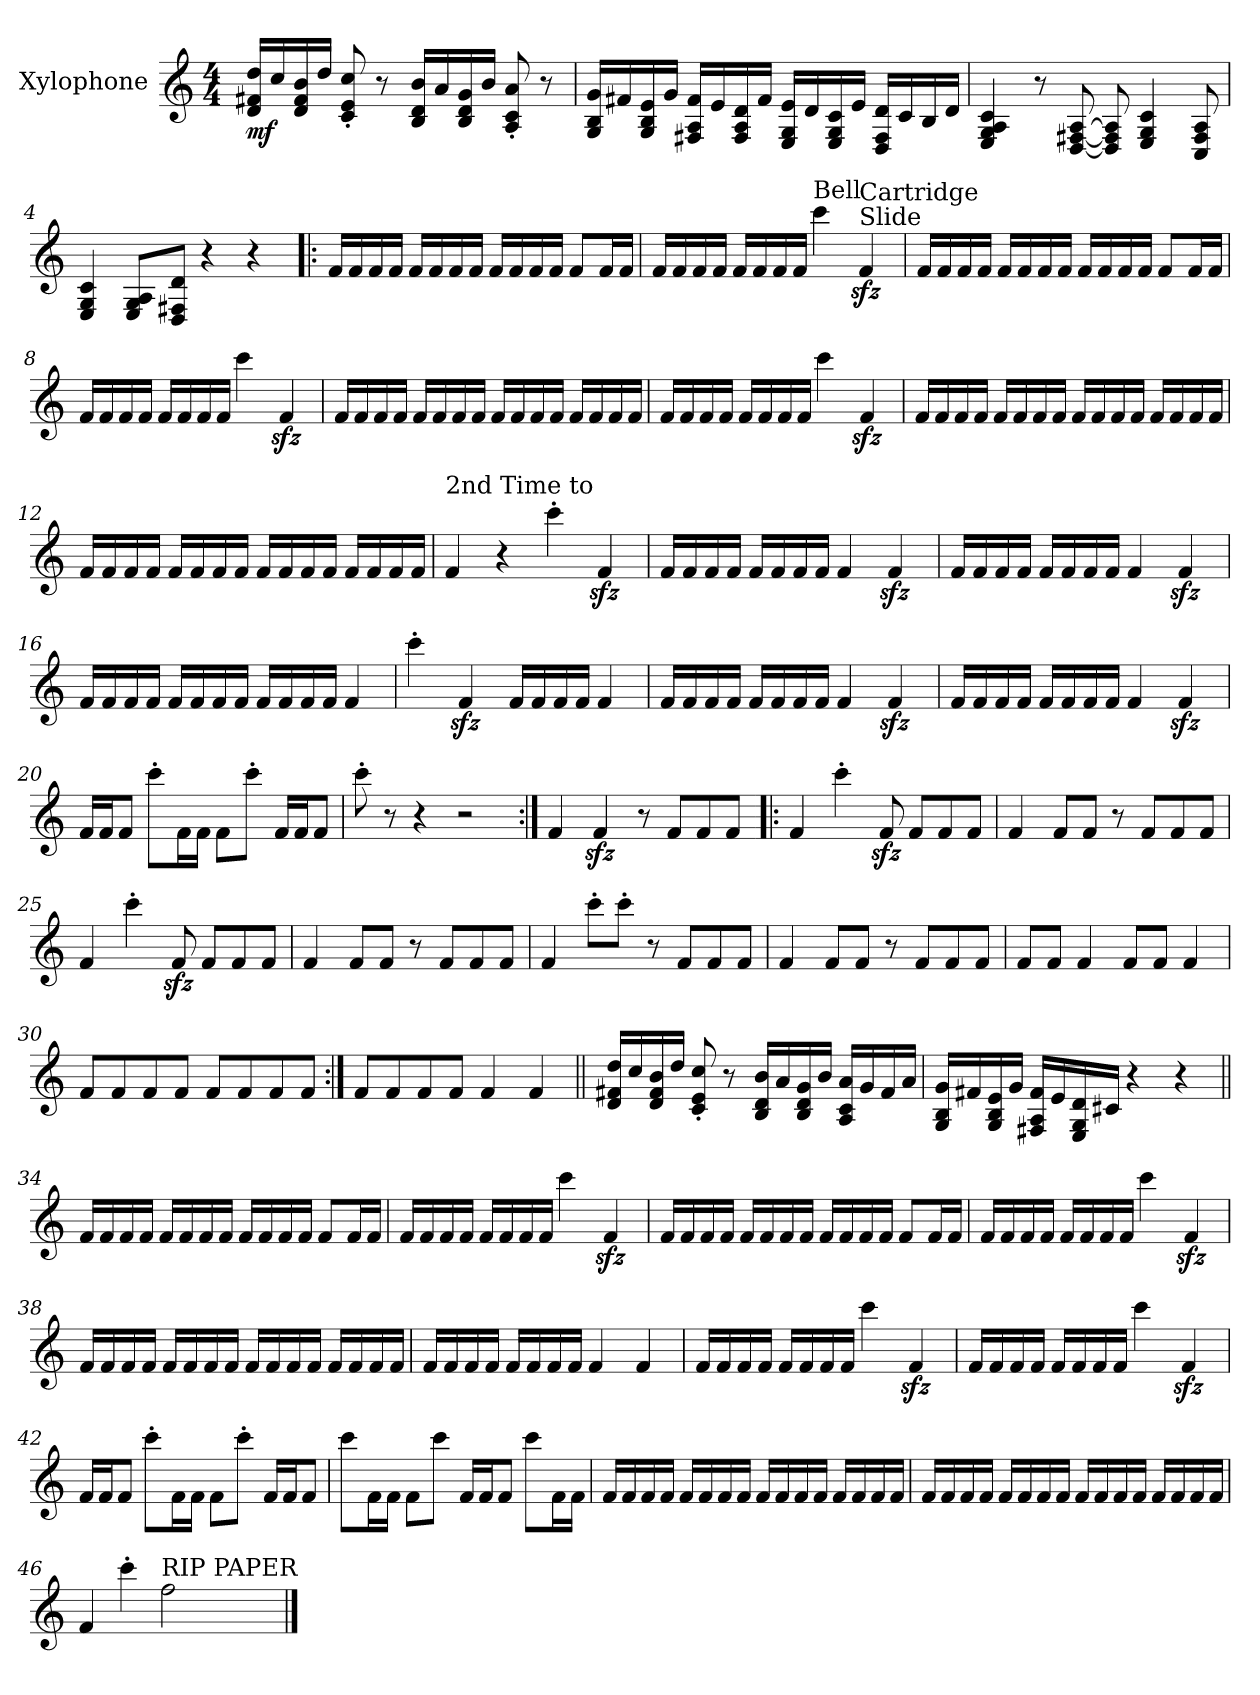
**kern	**dynam
*part1	*part1
*staff1	*staff1
*I"Xylophone	*
*I'Xyl.	*
*clefG2	*
*ITrd-7c-12	*
*k[]	*
*M4/4	*
*MM115	*
=1	=1
!	!LO:DY:b
16dd!/ 16ff#X!/ 16ddd!/LL	mf
16ccc!/	.
16dd!/ 16ff#!/ 16bb!/	.
16ddd!/JJ	.
8cc!/' 8ee!/' 8ccc!/'	.
8r	.
16b!/ 16dd!/ 16bb!/LL	.
16aa!/	.
16b!/ 16dd!/ 16gg!/	.
16bb!/JJ	.
8a!/' 8cc!/' 8aa!/'	.
8r	.
=2	=2
16g!/ 16b!/ 16gg!/LL	.
16ff#X!/	.
16g!/ 16b!/ 16ee!/	.
16gg!/JJ	.
16f#X!/ 16a!/ 16ff#!/LL	.
16ee!/	.
16f#!/ 16a!/ 16dd!/	.
16ff#!/JJ	.
16e!/ 16g!/ 16ee!/LL	.
16dd!/	.
16e!/ 16g!/ 16cc!/	.
16ee!/JJ	.
16d!/ 16f#!/ 16dd!/LL	.
16cc!/	.
16b!/	.
16dd!/JJ	.
=3	=3
4e!/ 4g!/ 4a!/ 4cc!/	.
8r	.
[8d!/ [8f#X!/ [8a!/	.
8d!/] 8f#!/] 8a!/]	.
4e!/ 4g!/ 4cc!/	.
8c!/ 8f#!/ 8a!/	.
=4	=4
4e!/ 4g!/ 4cc!/	.
8e!/ 8g!/ 8a!/L	.
8d!/ 8f#X!/ 8dd!/J	.
4r	.
4r	.
!!LO:LB:g=z
=5!|:	=5!|:
16ff/LL	.
16ff/	.
16ff/	.
16ff/JJ	.
16ff/LL	.
16ff/	.
16ff/	.
16ff/JJ	.
16ff/LL	.
16ff/	.
16ff/	.
16ff/JJ	.
8ff/L	.
16ff/L	.
16ff/JJ	.
=6	=6
16ff/LL	.
16ff/	.
16ff/	.
16ff/JJ	.
16ff/LL	.
16ff/	.
16ff/	.
16ff/JJ	.
!LO:TX:a:t=Bell	!
!	!LO:DY:b
4cccc\	other-dynamics
!LO:TX:a:t=Slide	!
!LO:TX:a:t=Cartridge	!
4ffzz<:/	.
=7	=7
16ff/LL	.
16ff/	.
16ff/	.
16ff/JJ	.
16ff/LL	.
16ff/	.
16ff/	.
16ff/JJ	.
16ff/LL	.
16ff/	.
16ff/	.
16ff/JJ	.
8ff/L	.
16ff/L	.
16ff/JJ	.
!!LO:LB:g=z
=8	=8
16ff/LL	.
16ff/	.
16ff/	.
16ff/JJ	.
16ff/LL	.
16ff/	.
16ff/	.
16ff/JJ	.
!	!LO:DY:b
4cccc\	other-dynamics
4ffzz<:/	.
=9	=9
16ff/LL	.
16ff/	.
16ff/	.
16ff/JJ	.
16ff/LL	.
16ff/	.
16ff/	.
16ff/JJ	.
16ff/LL	.
16ff/	.
16ff/	.
16ff/JJ	.
16ff/LL	.
16ff/	.
16ff/	.
16ff/JJ	.
=10	=10
16ff/LL	.
16ff/	.
16ff/	.
16ff/JJ	.
16ff/LL	.
16ff/	.
16ff/	.
16ff/JJ	.
!	!LO:DY:b
4cccc\	other-dynamics
4ffzz<:/	.
!!LO:LB:g=z
=11	=11
16ff/LL	.
16ff/	.
16ff/	.
16ff/JJ	.
16ff/LL	.
16ff/	.
16ff/	.
16ff/JJ	.
16ff/LL	.
16ff/	.
16ff/	.
16ff/JJ	.
16ff/LL	.
16ff/	.
16ff/	.
16ff/JJ	.
=12	=12
16ff/LL	.
16ff/	.
16ff/	.
16ff/JJ	.
16ff/LL	.
16ff/	.
16ff/	.
16ff/JJ	.
16ff/LL	.
16ff/	.
16ff/	.
16ff/JJ	.
16ff/LL	.
16ff/	.
16ff/	.
16ff/JJ	.
=13	=13
!LO:TX:a:t=2nd Time to	!
4ff/	.
4r	.
!	!LO:DY:b
4cccc'\	other-dynamics
4ffzz<:/	.
=14	=14
16ff/LL	.
16ff/	.
16ff/	.
16ff/JJ	.
16ff/LL	.
16ff/	.
16ff/	.
16ff/JJ	.
4ff/	.
4ffzz<:/	.
!!LO:LB:g=z
=15	=15
16ff/LL	.
16ff/	.
16ff/	.
16ff/JJ	.
16ff/LL	.
16ff/	.
16ff/	.
16ff/JJ	.
4ff/	.
4ffzz<:/	.
=16	=16
16ff/LL	.
16ff/	.
16ff/	.
16ff/JJ	.
16ff/LL	.
16ff/	.
16ff/	.
16ff/JJ	.
16ff/LL	.
16ff/	.
16ff/	.
16ff/JJ	.
4ff/	.
=17	=17
!	!LO:DY:b
4cccc'\	other-dynamics
4ffzz<:/	.
16ff/LL	.
16ff/	.
16ff/	.
16ff/JJ	.
4ff/	.
=18	=18
16ff/LL	.
16ff/	.
16ff/	.
16ff/JJ	.
16ff/LL	.
16ff/	.
16ff/	.
16ff/JJ	.
4ff/	.
4ffzz<:/	.
!!LO:LB:g=z
=19	=19
16ff/LL	.
16ff/	.
16ff/	.
16ff/JJ	.
16ff/LL	.
16ff/	.
16ff/	.
16ff/JJ	.
4ff/	.
4ffzz<:/	.
=20	=20
16ff/LL	.
16ff/J	.
8ff/J	.
!	!LO:DY:b
8cccc'\L	other-dynamics
16ff\L	.
16ff\JJ	.
8ff\L	.
!	!LO:DY:b
8cccc'\J	other-dynamics
16ff/LL	.
16ff/J	.
8ff/J	.
=21	=21
!	!LO:DY:b
8cccc'\	other-dynamics
8r	.
4r	.
2r	.
=22:|!	=22:|!
4ff/	.
4ffzz<:/	.
8r	.
8ff/L	.
8ff/	.
8ff/J	.
=23!|:	=23!|:
4ff/	.
!	!LO:DY:b
4cccc'\	other-dynamics
8ffzz<:/	.
8ff/L	.
8ff/	.
8ff/J	.
=24	=24
4ff/	.
8ff/L	.
8ff/J	.
8r	.
8ff/L	.
8ff/	.
8ff/J	.
!!LO:LB:g=z
=25	=25
4ff/	.
!	!LO:DY:b
4cccc'\	other-dynamics
8ffzz<:/	.
8ff/L	.
8ff/	.
8ff/J	.
=26	=26
4ff/	.
8ff/L	.
8ff/J	.
8r	.
8ff/L	.
8ff/	.
8ff/J	.
=27	=27
4ff/	.
!	!LO:DY:b
8cccc'\L	other-dynamics
!	!LO:DY:b
8cccc'\J	other-dynamics
8r	.
8ff/L	.
8ff/	.
8ff/J	.
=28	=28
4ff/	.
8ff/L	.
8ff/J	.
8r	.
8ff/L	.
8ff/	.
8ff/J	.
=29	=29
8ff/L	.
8ff/J	.
4ff/	.
8ff/L	.
8ff/J	.
4ff/	.
=30	=30
8ff/L	.
8ff/	.
8ff/	.
8ff/J	.
8ff/L	.
8ff/	.
8ff/	.
8ff/J	.
!!LO:LB:g=z
=31:|!	=31:|!
8ff/L	.
8ff/	.
8ff/	.
8ff/J	.
4ff/	.
4ff:/	.
=32||	=32||
16dd!/ 16ff#X!/ 16ddd!/LL	.
16ccc!/	.
16dd!/ 16ff#!/ 16bb!/	.
16ddd!/JJ	.
8cc!/' 8ee!/' 8ccc!/'	.
8r	.
16b!/ 16dd!/ 16bb!/LL	.
16aa!/	.
16b!/ 16dd!/ 16gg!/	.
16bb!/JJ	.
16a!/ 16cc!/ 16aa!/LL	.
16gg!/	.
16ff#!/	.
16aa!/JJ	.
=33	=33
16g!/ 16b!/ 16gg!/LL	.
16ff#X!/	.
16g!/ 16b!/ 16ee!/	.
16gg!/JJ	.
16f#X!/ 16a!/ 16ff#!/LL	.
16ee!/	.
16e!/ 16g!/ 16dd!/	.
16cc#X!/JJ	.
4r	.
4r	.
=34||	=34||
16ff/LL	.
16ff/	.
16ff/	.
16ff/JJ	.
16ff/LL	.
16ff/	.
16ff/	.
16ff/JJ	.
16ff/LL	.
16ff/	.
16ff/	.
16ff/JJ	.
8ff/L	.
16ff/L	.
16ff/JJ	.
!!LO:LB:g=z
=35	=35
16ff/LL	.
16ff/	.
16ff/	.
16ff/JJ	.
16ff/LL	.
16ff/	.
16ff/	.
16ff/JJ	.
!	!LO:DY:b
4cccc\	other-dynamics
4ffzz<:/	.
=36	=36
16ff/LL	.
16ff/	.
16ff/	.
16ff/JJ	.
16ff/LL	.
16ff/	.
16ff/	.
16ff/JJ	.
16ff/LL	.
16ff/	.
16ff/	.
16ff/JJ	.
8ff/L	.
16ff/L	.
16ff/JJ	.
=37	=37
16ff/LL	.
16ff/	.
16ff/	.
16ff/JJ	.
16ff/LL	.
16ff/	.
16ff/	.
16ff/JJ	.
!	!LO:DY:b
4cccc\	other-dynamics
4ffzz<:/	.
=38	=38
16ff/LL	.
16ff/	.
16ff/	.
16ff/JJ	.
16ff/LL	.
16ff/	.
16ff/	.
16ff/JJ	.
16ff/LL	.
16ff/	.
16ff/	.
16ff/JJ	.
16ff/LL	.
16ff/	.
16ff/	.
16ff/JJ	.
!!LO:LB:g=z
=39	=39
16ff/LL	.
16ff/	.
16ff/	.
16ff/JJ	.
16ff/LL	.
16ff/	.
16ff/	.
16ff/JJ	.
4ff/	.
4ff:/	.
=40	=40
16ff/LL	.
16ff/	.
16ff/	.
16ff/JJ	.
16ff/LL	.
16ff/	.
16ff/	.
16ff/JJ	.
!	!LO:DY:b
4cccc\	other-dynamics
4ffzz<:/	.
=41	=41
16ff/LL	.
16ff/	.
16ff/	.
16ff/JJ	.
16ff/LL	.
16ff/	.
16ff/	.
16ff/JJ	.
!	!LO:DY:b
4cccc\	other-dynamics
4ffzz<:/	.
=42	=42
16ff/LL	.
16ff/J	.
8ff/J	.
8cccc'\L	.
16ff\L	.
16ff\JJ	.
8ff\L	.
8cccc'\J	.
16ff/LL	.
16ff/J	.
8ff/J	.
!!LO:LB:g=z
=43	=43
8cccc\L	.
16ff\L	.
16ff\JJ	.
8ff\L	.
8cccc\J	.
16ff/LL	.
16ff/J	.
8ff/J	.
8cccc\L	.
16ff\L	.
16ff\JJ	.
=44	=44
16ff/LL	.
16ff/	.
16ff/	.
16ff/JJ	.
16ff/LL	.
16ff/	.
16ff/	.
16ff/JJ	.
16ff/LL	.
16ff/	.
16ff/	.
16ff/JJ	.
16ff/LL	.
16ff/	.
16ff/	.
16ff/JJ	.
=45	=45
16ff/LL	.
16ff/	.
16ff/	.
16ff/JJ	.
16ff/LL	.
16ff/	.
16ff/	.
16ff/JJ	.
16ff/LL	.
16ff/	.
16ff/	.
16ff/JJ	.
16ff/LL	.
16ff/	.
16ff/	.
16ff/JJ	.
=46	=46
4ff/	.
4cccc'\	.
!LO:TX:a:t=RIP PAPER	!
2fff\	.
==	==
*-	*-
